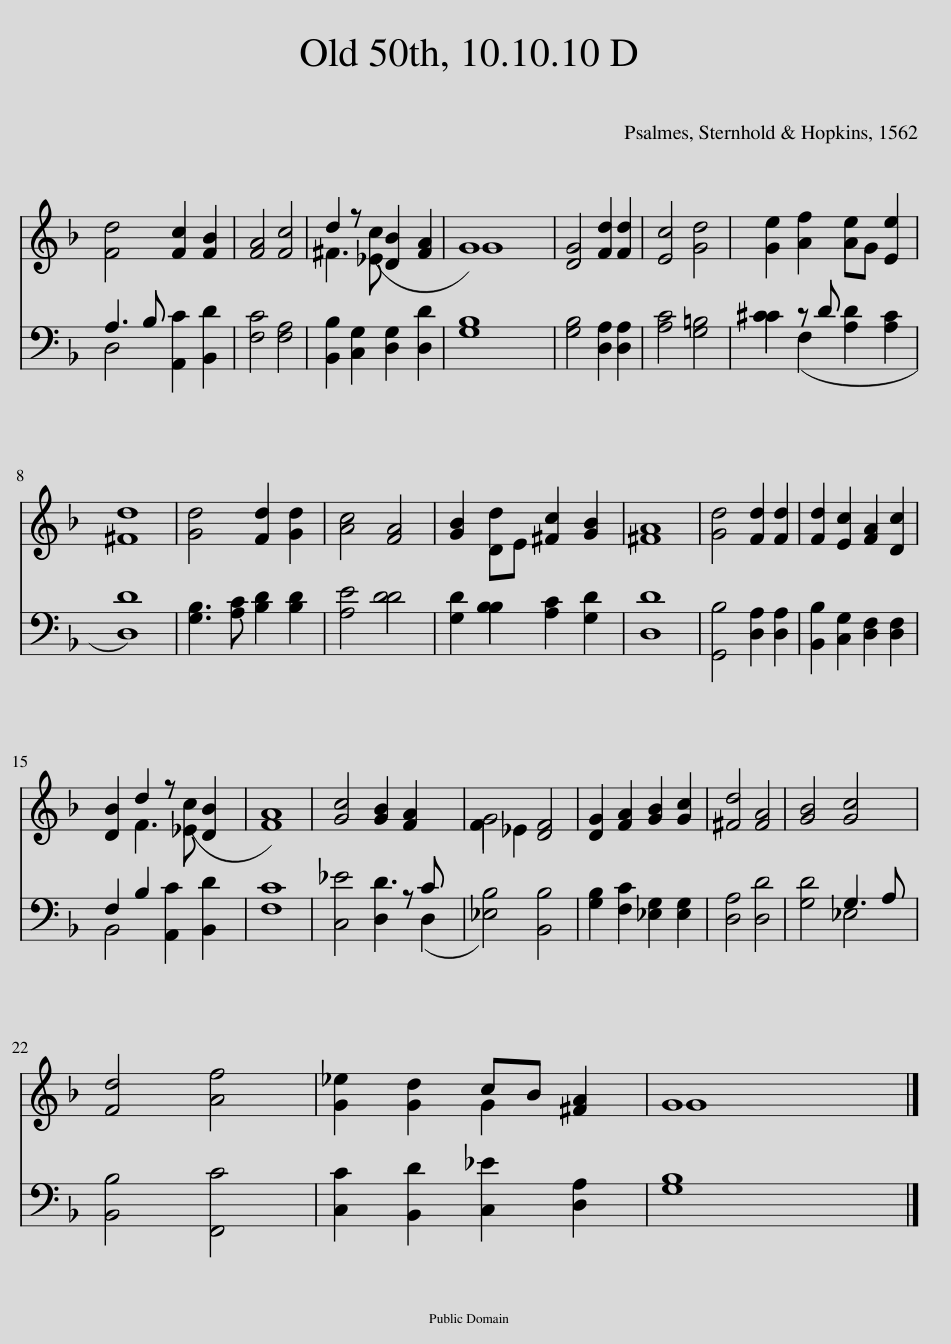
X:1
%%score ( 1 2 ) ( 3 4 )
L:1/8
M:none
I:linebreak $
K:F
V:1 treble
V:2 treble
V:3 bass
V:4 bass
V:1
 [Fd]4 [Fc]2 [FB]2 | [FA]4 [Fc]4 | d2 z _E [DB]2 [^FA]2 | G8 | [DG]4 [Fd]2 [Fd]2 | %5
 [Ec]4 [Gd]4 | [Ge]2 [Af]2 AG [Ee]2 |$ [^Fd]8 | [Gd]4 [Fd]2 [Gd]2 | [Ac]4 [FA]4 | %10
 [GB]2 DE [^Fc]2 [GB]2 | [^FA]8 | [Gd]4 [Fd]2 [Fd]2 | [Fd]2 [Ec]2 [FA]2 [Dc]2 |$ [DB]2 d2 z _E [DB]2 | %15
 [FA]8 | [Gc]4 [GB]2 [FA]2 x | F2 _E2 [DF]4 | [DG]2 [FA]2 [GB]2 [Gc]2 | [^Fd]4 [FA]4 | %20
 [GB]4 [Gc]4 |$ [Fd]4 [Af]4 | [G_e]2 [Gd]2 cB [^FA]2 | G8 |] %24
V:2
 x8 | x8 | ^F3 c2 x3 | G8 | x8 | %5
 x8 | x4 e2 x2 |$ x8 | x8 | x8 | %10
 x2 d2 x4 | x8 | x8 | x8 |$ x2 F3 c2 x | %15
 x8 | x9 | G4 x4 | x8 | x8 | %20
 x8 |$ x8 | x4 G2 x2 | G8 |] %24
V:3
 A,3 B, [A,,C]2 [B,,D]2 | [F,C]4 [F,A,]4 | [B,,B,]2 [C,G,]2 [D,G,]2 [D,D]2 | [G,B,]8 | [G,B,]4 [D,A,]2 [D,A,]2 | %5
 [A,C]4 [G,=B,]4 | C2 z D [A,D]2 [A,^C]2 |$ [D,D]8 | [G,B,]3 [A,C] [B,D]2 [B,D]2 | [A,E]4 D4 | %10
 [G,D]2 B,2 [A,C]2 [G,D]2 | [D,D]8 | [G,,B,]4 [D,A,]2 [D,A,]2 | [B,,B,]2 [C,G,]2 [D,F,]2 [D,F,]2 |$ F,2 B,2 [A,,C]2 [B,,D]2 | %15
 [F,C]8 | [C,_E]4 D,2 z C x | [_E,B,]4 [B,,B,]4 | [G,B,]2 [F,C]2 [_E,G,]2 [E,G,]2 | [D,A,]4 [D,D]4 | %20
 [G,D]4 G,3 A, |$ [B,,B,]4 [F,,C]4 | [C,C]2 [B,,D]2 [C,_E]2 [D,A,]2 | [G,B,]8 |] %24
V:4
 D,4 x4 | x8 | x8 | x8 | x8 | %5
 x8 | ^C2 F,2 x4 |$ x8 | x8 | x4 D4 | %10
 x2 B,2 x4 | x8 | x8 | x8 |$ B,,4 x4 | %15
 x8 | x4 D3 D,2 | x8 | x8 | x8 | %20
 x4 _E,4 |$ x8 | x8 | x8 |] %24
